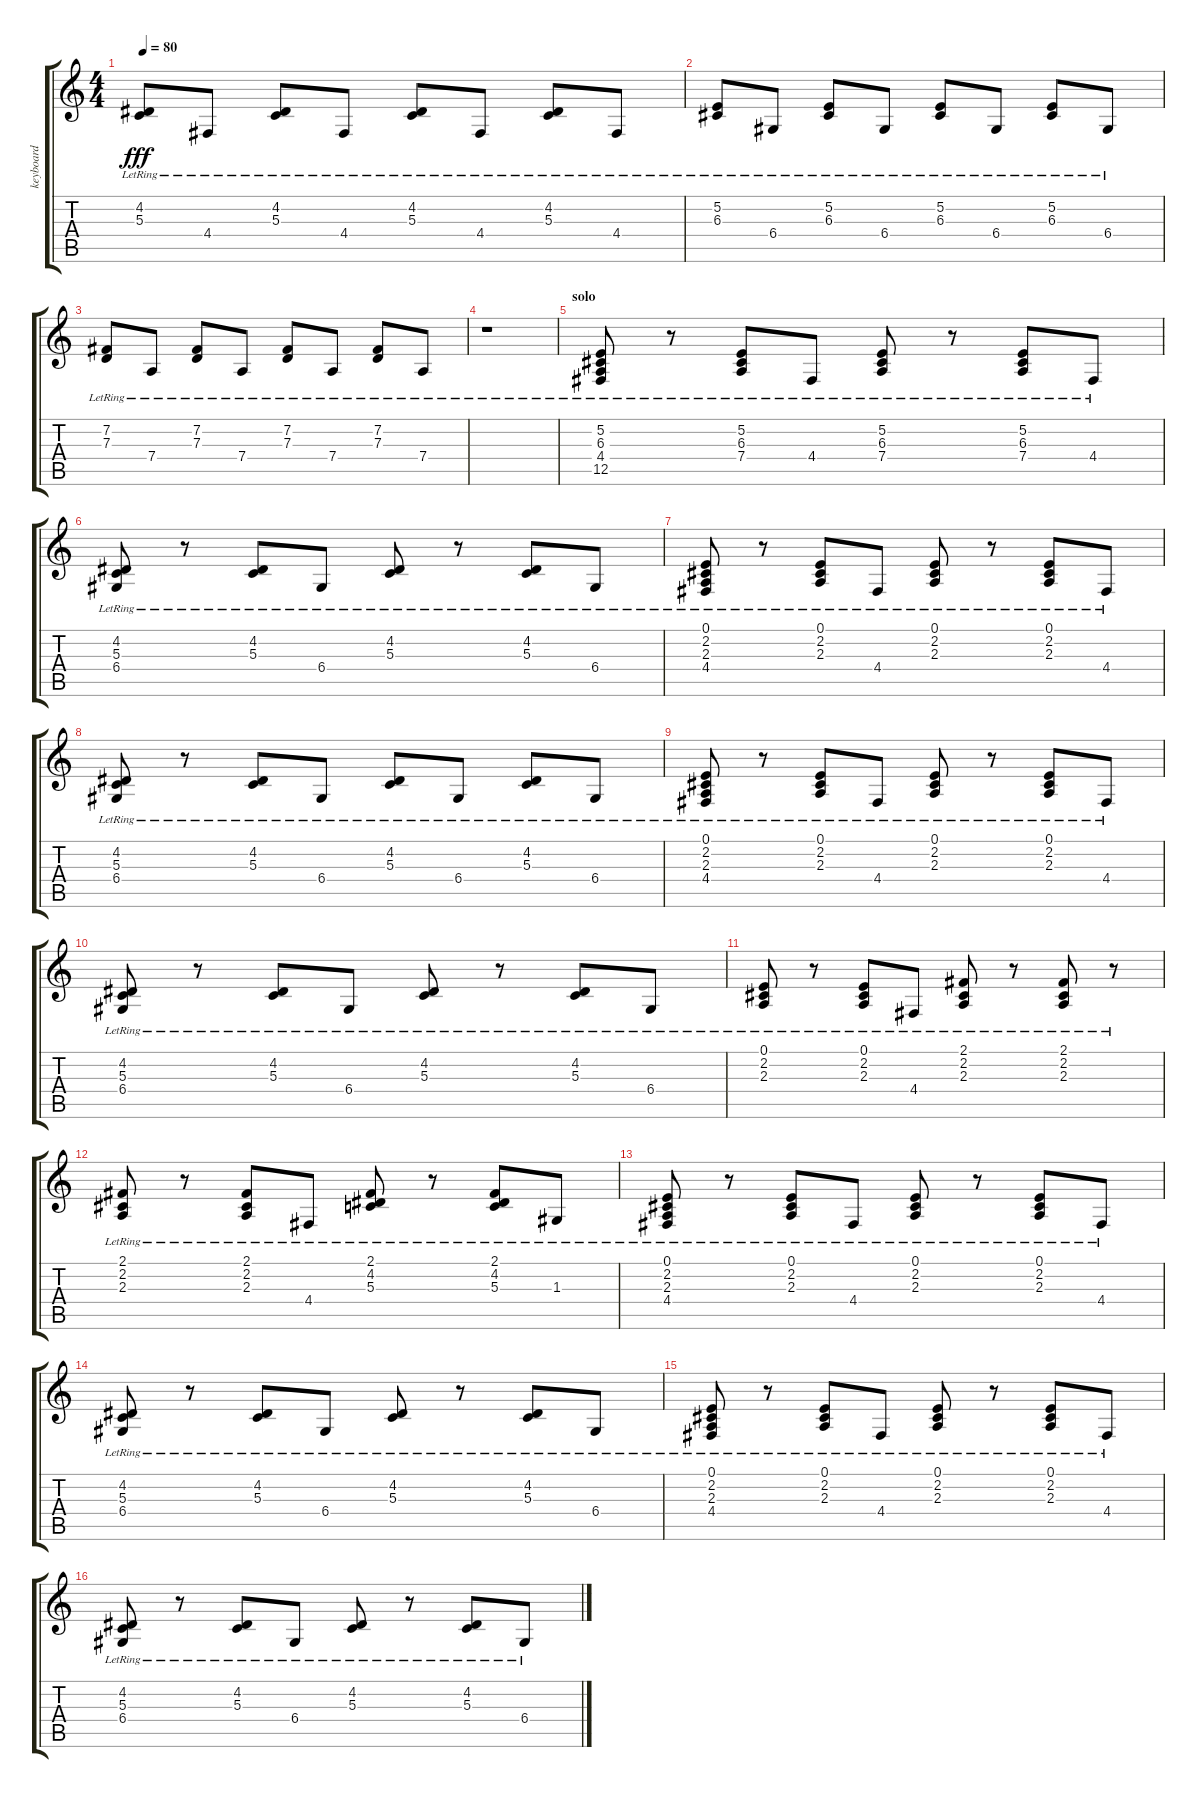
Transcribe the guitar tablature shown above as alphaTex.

\track ("keyboard" "keyboard") {instrument brightacousticpiano}
\staff {score tabs}
\tuning (E4 B3 G3 D3 A2 E2) {hide}
\ts (4 4)
\tempo 80
\clef g2
\ks c
(4.2{lr} 5.3{lr}).8{dy fff} 4.4{lr}.8 (4.2{lr} 5.3{lr}).8 4.4{lr}.8 (4.2{lr} 5.3{lr}).8 4.4{lr}.8 (4.2{lr} 5.3{lr}).8 4.4{lr}.8 |
(5.2{lr} 6.3{lr}).8 6.4{lr}.8 (5.2{lr} 6.3{lr}).8 6.4{lr}.8 (5.2{lr} 6.3{lr}).8 6.4{lr}.8 (5.2{lr} 6.3{lr}).8 6.4{lr}.8 |
(7.2{lr} 7.3{lr}).8 7.4{lr}.8 (7.2{lr} 7.3{lr}).8 7.4{lr}.8 (7.2{lr} 7.3{lr}).8 7.4{lr}.8 (7.2{lr} 7.3{lr}).8 7.4{lr}.8 |
r.1 |
\section ("" "solo")
(5.2{lr} 6.3{lr} 4.4{lr} 12.5{lr}).8 r.8 (5.2{lr} 6.3{lr} 7.4{lr}).8 4.4{lr}.8 (5.2{lr} 6.3{lr} 7.4{lr}).8 r.8 (5.2{lr} 6.3{lr} 7.4{lr}).8 4.4{lr}.8 |
(4.2{lr} 5.3{lr} 6.4{lr}).8 r.8 (4.2{lr} 5.3{lr}).8 6.4{lr}.8 (4.2{lr} 5.3{lr}).8 r.8 (4.2{lr} 5.3{lr}).8 6.4{lr}.8 |
(0.1{lr} 2.2{lr} 2.3{lr} 4.4{lr}).8 r.8 (0.1{lr} 2.2{lr} 2.3{lr}).8 4.4{lr}.8 (0.1{lr} 2.2{lr} 2.3{lr}).8 r.8 (0.1{lr} 2.2{lr} 2.3{lr}).8 4.4{lr}.8 |
(4.2{lr} 5.3{lr} 6.4{lr}).8 r.8 (4.2{lr} 5.3{lr}).8 6.4{lr}.8 (4.2{lr} 5.3{lr}).8 6.4{lr}.8 (4.2{lr} 5.3{lr}).8 6.4{lr}.8 |
(0.1{lr} 2.2{lr} 2.3{lr} 4.4{lr}).8 r.8 (0.1{lr} 2.2{lr} 2.3{lr}).8 4.4{lr}.8 (0.1{lr} 2.2{lr} 2.3{lr}).8 r.8 (0.1{lr} 2.2{lr} 2.3{lr}).8 4.4{lr}.8 |
(4.2{lr} 5.3{lr} 6.4{lr}).8 r.8 (4.2{lr} 5.3{lr}).8 6.4{lr}.8 (4.2{lr} 5.3{lr}).8 r.8 (4.2{lr} 5.3{lr}).8 6.4{lr}.8 |
(0.1{lr} 2.2{lr} 2.3{lr}).8 r.8 (0.1{lr} 2.2{lr} 2.3{lr}).8 4.4{lr}.8 (2.1{lr} 2.2{lr} 2.3{lr}).8 r.8 (2.1{lr} 2.2{lr} 2.3{lr}).8 r.8 |
(2.1{lr} 2.2{lr} 2.3{lr}).8 r.8 (2.1{lr} 2.2{lr} 2.3{lr}).8 4.4{lr}.8 (2.1{lr} 4.2{lr} 5.3{lr}).8 r.8 (2.1{lr} 4.2{lr} 5.3{lr}).8 1.3{lr}.8 |
(0.1{lr} 2.2{lr} 2.3{lr} 4.4{lr}).8 r.8 (0.1{lr} 2.2{lr} 2.3{lr}).8 4.4{lr}.8 (0.1{lr} 2.2{lr} 2.3{lr}).8 r.8 (0.1{lr} 2.2{lr} 2.3{lr}).8 4.4{lr}.8 |
(4.2{lr} 5.3{lr} 6.4{lr}).8 r.8 (4.2{lr} 5.3{lr}).8 6.4{lr}.8 (4.2{lr} 5.3{lr}).8 r.8 (4.2{lr} 5.3{lr}).8 6.4{lr}.8 |
(0.1{lr} 2.2{lr} 2.3{lr} 4.4{lr}).8 r.8 (0.1{lr} 2.2{lr} 2.3{lr}).8 4.4{lr}.8 (0.1{lr} 2.2{lr} 2.3{lr}).8 r.8 (0.1{lr} 2.2{lr} 2.3{lr}).8 4.4{lr}.8 |
(4.2{lr} 5.3{lr} 6.4{lr}).8 r.8 (4.2{lr} 5.3{lr}).8 6.4{lr}.8 (4.2{lr} 5.3{lr}).8 r.8 (4.2{lr} 5.3{lr}).8 6.4{lr}.8
